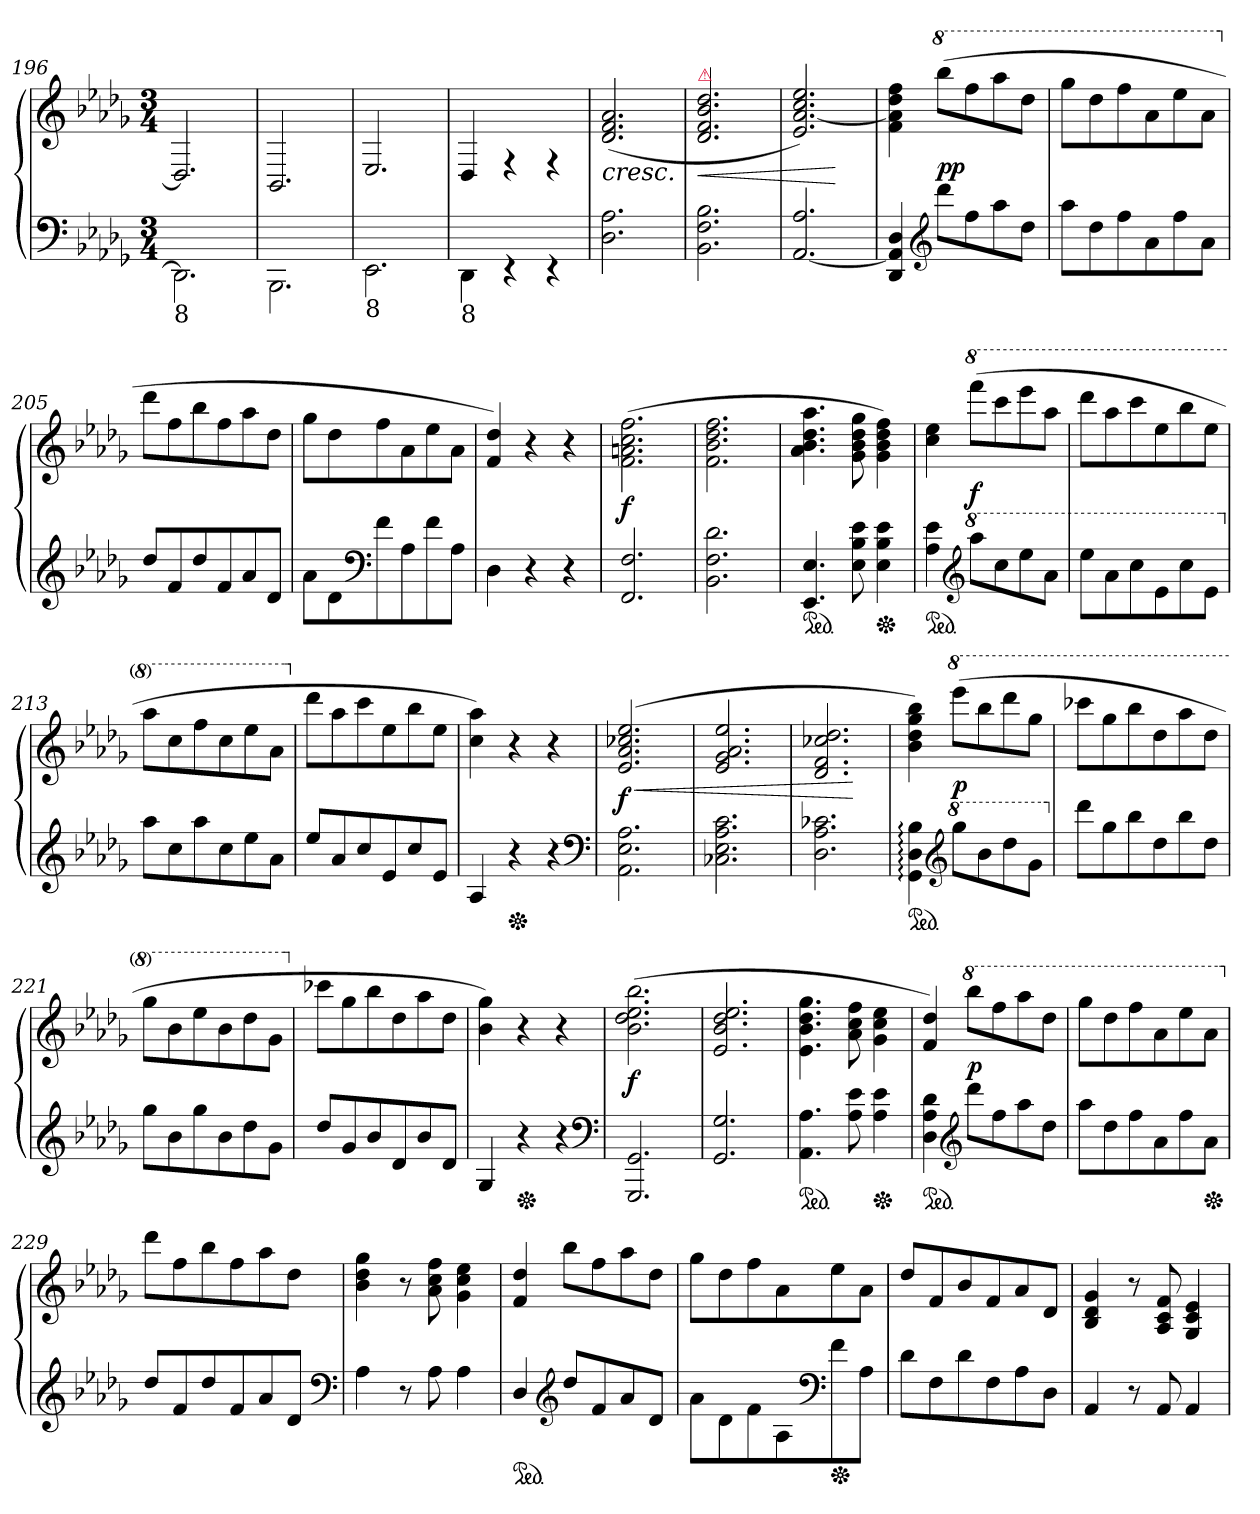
**kern	**kern	**dynam
*part1	*part1	*part1
*staff2	*staff1	*staff1/2
*clefF4	*clefG2	*
*k[b-e-a-d-g-]	*k[b-e-a-d-g-]	*
*M3/4	*M3/4	*
=196	=196	=196
!LO:TX:b:t=8	!	!
2.DD-\]	2.D-/]	.
=197	=197	=197
2.BBB-\	2.BB-/	.
=198	=198	=198
!LO:TX:b:t=8	!	!
2.EE-\	2.E-/	.
=199	=199	=199
!LO:TX:b:t=8	!	!
4DD-\	4D-/	.
4rEE	4rF	.
4rEE	4rF	.
=200	=200	=200
2.D- 2.A-	(<2.d- 2.f 2.a-	<
=201	=201	=201
!	!LO:TX:a:color=crimson:t=⚠	!
!	!	!LO:HP:b
2.BB- 2.F 2.B-	2.d- 2.f 2.b- 2.dd-	<
=202	=202	=202
[2.AA-/ 2.A-/	2.e- [2.a- 2.cc 2.ee-)	.
.	.	[
=203	=203	=203
4DD- 4AA-] 4D-	4f 4a-] 4dd- 4ff	.
*clefG2	*	*
*	*8va	*
8ddd-L	(>8bbb-L	p p
8ff	8fff	.
8aa-	8aaa-	.
8dd-J	8ddd-J	.
=204	=204	=204
8aa-L	8ggg-L	.
8dd-	8ddd-	.
8ff	8fff	.
8a-	8aa-	.
8ff	8eee-	.
8a-J	8aa-J	.
=205	=205	=205
*	*X8va	*
8dd-L	8ddd-L	.
8f	8ff	.
8dd-	8bb-	.
8f	8ff	.
8a-	8aa-	.
8d-J	8dd-J	.
=206	=206	=206
8a-L	8gg-L	.
8d-	8dd-	.
*clefF4	*	*
8f	8ff	.
8A-	8a-	.
8f	8ee-	.
8A-J	8a-J	.
=207	=207	=207
4D-	4f 4dd-)	.
4r	4r	.
4r	4r	.
.	.	[
=208	=208	=208
2.FF 2.F	(>2.f 2.an 2.cc 2.ff	f
=209	=209	=209
2.BB- 2.F 2.d-	2.f 2.b- 2.dd- 2.ff	.
=210	=210	=210
*ped	*	*
4.EE- 4.E-	4.a- 4.b- 4.dd- 4.aa-	.
8E- 8B- 8e-	8g- 8b- 8dd- 8gg-	.
*Xped	*	*
4E- 4B- 4e-	4g- 4b- 4dd- 4ff)	.
=211	=211	=211
*ped	*	*
4A- 4e-	4cc 4ee-	.
*clefG2	*	*
*8va	*	*
*	*8va	*
8aaa-L	(>8ffffL	f
8ccc	8cccc	.
8eee-	8eeee-	.
8aa-J	8aaa-J	.
=212	=212	=212
8eee-L	8dddd-L	.
8aa-\	8aaa-	.
8ccc	8cccc	.
8ee-	8eee-	.
8ccc	8bbb-	.
8ee-J	8eee-J	.
=213	=213	=213
*X8va	*	*
8aa-L	8aaa-L	.
8cc	8ccc	.
8aa-	8fff	.
8cc	8ccc	.
8ee-	8eee-	.
8a-J	8aa-J	.
=214	=214	=214
*	*X8va	*
8ee-L	8ddd-L	.
8a-	8aa-	.
8cc	8ccc	.
8e-	8ee-	.
8cc	8bb-	.
8e-J	8ee-J	.
=215	=215	=215
4A-	4cc 4aa-)	.
*Xped	*	*
4r	4r	.
4r	4r	.
*clefF4	*	*
=216	=216	=216
2.AA- 2.E- 2.A-	(<2.e- 2.a- 2.cc-X 2.ee-	< f
=217	=217	=217
2.C-X 2.E- 2.A- 2.c	2.e- 2.g- 2.a- 2.ee-	.
=218	=218	=218
2.D- 2.A- 2.c-X	2.d- 2.f 2.cc-X 2.dd-	.
.	.	[
=219	=219	=219
*ped	*	*
4GG-: 4D-: 4B-:	4b- 4dd- 4gg- 4bb-)	.
*clefG2	*	*
*8va	*	*
*	*8va	*
8ggg-L	(>8eeee-L	p
8bb-	8bbb-	.
8ddd-	8dddd-	.
8gg-J	8ggg-J	.
=220	=220	=220
*X8va	*	*
8ddd-L	8cccc-XL	.
8gg-	8ggg-	.
8bb-	8bbb-	.
8dd-	8ddd-	.
8bb-	8aaa-	.
8dd-J	8ddd-J	.
=221	=221	=221
8gg-L	8ggg-L	.
8b-	8bb-	.
8gg-	8eee-	.
8b-	8bb-	.
8dd-	8ddd-	.
8g-J	8gg-J	.
=222	=222	=222
*	*X8va	*
8dd-L	8ccc-XL	.
8g-/	8gg-	.
8b-	8bb-	.
8d-	8dd-	.
8b-	8aa-	.
8d-J	8dd-J	.
=223	=223	=223
4G-	4b- 4gg-)	.
*Xped	*	*
4r	4r	.
4r	4r	.
*clefF4	*	*
=224	=224	=224
2.GGG- 2.GG-	(>2.b- 2.dd- 2.ee- 2.bb-	f
=225	=225	=225
2.GG- 2.G-	2.e- 2.b- 2.dd- 2.ee-	.
=226	=226	=226
*ped	*	*
4.AA- 4.A-	4.e- 4.b- 4.dd- 4.gg-	.
8A- 8e-	8a- 8cc 8ff	.
*Xped	*	*
4A- 4e-	4g- 4cc 4ee-	.
=227	=227	=227
*ped	*	*
4D- 4A- 4d-	4f 4dd-)	.
*clefG2	*	*
*	*8va	*
8ddd-L	8bbb-L	p
8ff	8fff	.
8aa-	8aaa-	.
8dd-J	8ddd-J	.
=228	=228	=228
8aa-L	8ggg-L	.
8dd-	8ddd-	.
8ff	8fff	.
8a-	8aa-	.
8ff	8eee-	.
*Xped	*	*
8a-J	8aa-J	.
=229	=229	=229
*	*X8va	*
8dd-L	8ddd-L	.
8f	8ff	.
8dd-	8bb-	.
8f	8ff	.
8a-	8aa-	.
8d-J	8dd-J	.
*clefF4	*	*
=230	=230	=230
4A-	4b- 4dd- 4gg-	.
8r	8r	.
8A-	8a- 8cc 8ff	.
4A-	4g- 4cc 4ee-	.
=231	=231	=231
*ped	*	*
4D-/	4f 4dd-	.
*clefG2	*	*
8dd-L	8bb-L	.
8f	8ff	.
8a-	8aa-	.
8d-J	8dd-J	.
=232	=232	=232
8a-L	8gg-L	.
8d-\	8dd-	.
8f	8ff	.
8A-	8a-	.
*clefF4	*	*
*Xped	*	*
8f	8ee-	.
8A-J	8a-J	.
=233	=233	=233
8d-L	8dd-L	.
8F	8f	.
8d-	8b-	.
8F	8f	.
8A-	8a-	.
8D-J	8d-J	.
=234	=234	=234
4AA-	4B- 4d- 4g-	.
8r	8r	.
8AA-	8A- 8c 8f	.
4AA-	4G- 4c 4e-	.
=	=	=
*-	*-	*-
